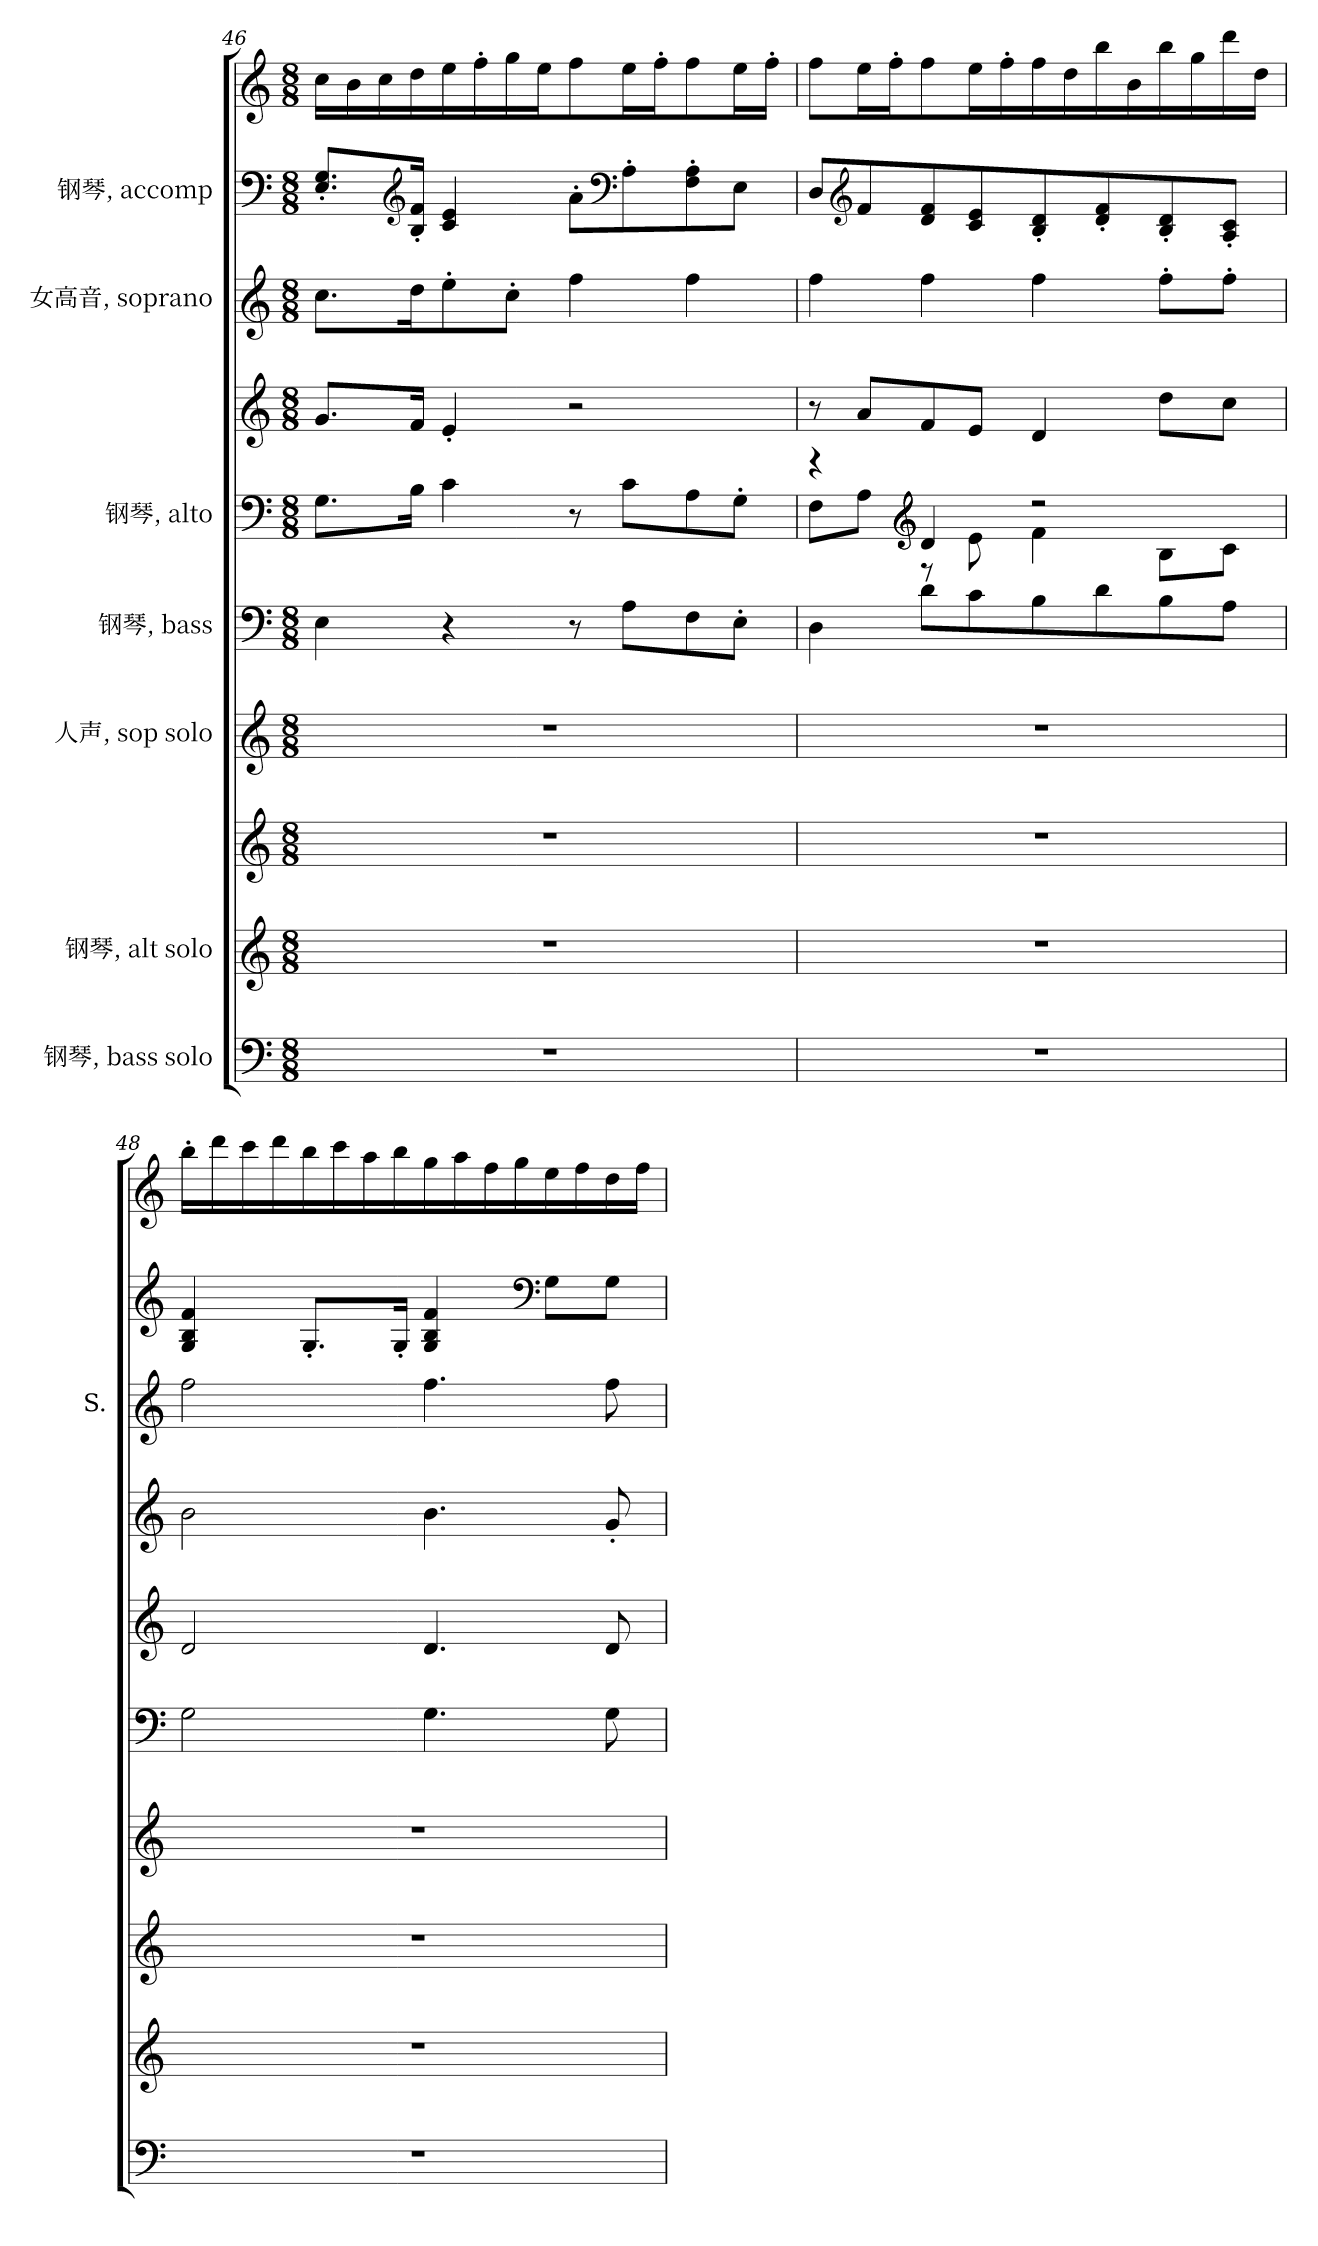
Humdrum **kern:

**kern	**kern	**kern	**kern	**kern	**kern	**kern	**kern	**kern	**kern
*part7	*part6	*part6	*part5	*part4	*part3	*part3	*part2	*part1	*part1
*staff10	*staff9	*staff8	*staff7	*staff6	*staff5	*staff4	*staff3	*staff2	*staff1
*I"钢琴, bass solo	*I"钢琴, alt solo	*	*I"人声, sop solo	*I"钢琴, bass	*I"钢琴, alto	*	*I"女高音, soprano	*I"钢琴, accomp	*
*	*	*	*	*	*	*	*I'S.	*	*
!!LO:PB:g=z
*clefF4	*clefG2	*clefG2	*clefG2	*clefF4	*clefF4	*clefG2	*clefG2	*clefF4	*clefG2
*k[]	*k[]	*k[]	*k[]	*k[]	*k[]	*k[]	*k[]	*k[]	*k[]
*M8/8	*M8/8	*M8/8	*M8/8	*M8/8	*M8/8	*M8/8	*M8/8	*M8/8	*M8/8
=46	=46	=46	=46	=46	=46	=46	=46	=46	=46
1r	1r	1r	1r	4E\	8.G\L	8.g/L	8.cc\L	8.E/' 8.G/'L	16cc\LL
.	.	.	.	.	.	.	.	.	16b\
.	.	.	.	.	.	.	.	.	16cc\
*	*	*	*	*	*	*	*	*clefG2	*
.	.	.	.	.	16B\Jk	16f/Jk	16dd\K	16B/' 16f/'Jk	16dd\
.	.	.	.	4r	4c\	4e'/	8ee'\	4c/ 4e/	16ee\
.	.	.	.	.	.	.	.	.	16ff'\
.	.	.	.	.	.	.	8cc'\J	.	16gg\
.	.	.	.	.	.	.	.	.	16ee\J
.	.	.	.	8r	8r	2r	4ff\	8a'\L	8ff\
*	*	*	*	*	*	*	*	*clefF4	*
.	.	.	.	8A\L	8c\L	.	.	8A'\	16ee\L
.	.	.	.	.	.	.	.	.	16ff'\J
.	.	.	.	8F\	8A\	.	4ff\	8F\' 8A\'	8ff\
.	.	.	.	8E'\J	8G'\J	.	.	8E\J	16ee\L
.	.	.	.	.	.	.	.	.	16ff'\JJ
=47	=47	=47	=47	=47	=47	=47	=47	=47	=47
*	*	*	*	*	*^	*	*	*	*
1r	1r	1r	1r	4D\	4r	8F\L	8r	4ff\	8D/L	8ff\L
*	*	*	*	*	*	*	*	*	*clefG2	*
.	.	.	.	.	.	8A\J	8a/L	.	8f/	16ee\L
.	.	.	.	.	.	.	.	.	.	16ff'\J
*	*	*	*	*	*clefG2	*	*	*	*	*
.	.	.	.	8d\L	4d/	8r	8f/	4ff\	8d/ 8f/	8ff\
.	.	.	.	8c\	.	8e\	8e/J	.	8c/ 8e/	16ee\L
.	.	.	.	.	.	.	.	.	.	16ff'\
.	.	.	.	8B\	2r	4f\	4d/	4ff\	8B/' 8d/'	16ff\
.	.	.	.	.	.	.	.	.	.	16dd\
.	.	.	.	8d\	.	.	.	.	8d/' 8f/'	16bb\
.	.	.	.	.	.	.	.	.	.	16b\
.	.	.	.	8B\	.	8B\L	8dd\L	8ff'\L	8B/' 8d/'	16bb\
.	.	.	.	.	.	.	.	.	.	16gg\
.	.	.	.	8A\J	.	8c\J	8cc\J	8ff'\J	8A/' 8c/'J	16ddd\
.	.	.	.	.	.	.	.	.	.	16dd\JJ
*	*	*	*	*	*v	*v	*	*	*	*
!!LO:PB:g=z
=48	=48	=48	=48	=48	=48	=48	=48	=48	=48
1r	1r	1r	1r	2G\	2d/	2b\	2ff\	4G/ 4B/ 4f/	16bb'\LL
.	.	.	.	.	.	.	.	.	16ddd\
.	.	.	.	.	.	.	.	.	16ccc\
.	.	.	.	.	.	.	.	.	16ddd\
.	.	.	.	.	.	.	.	8.G'/L	16bb\
.	.	.	.	.	.	.	.	.	16ccc\
.	.	.	.	.	.	.	.	.	16aa\
.	.	.	.	.	.	.	.	16G'/Jk	16bb\
.	.	.	.	4.G\	4.d/	4.b\	4.ff\	4G/ 4B/ 4f/	16gg\
.	.	.	.	.	.	.	.	.	16aa\
.	.	.	.	.	.	.	.	.	16ff\
.	.	.	.	.	.	.	.	.	16gg\
*	*	*	*	*	*	*	*	*clefF4	*
.	.	.	.	.	.	.	.	8G\L	16ee\
.	.	.	.	.	.	.	.	.	16ff\
.	.	.	.	8G\	8d/	8g'/	8ff\	8G\J	16dd\
.	.	.	.	.	.	.	.	.	16ff\JJ
=	=	=	=	=	=	=	=	=	=
*-	*-	*-	*-	*-	*-	*-	*-	*-	*-
